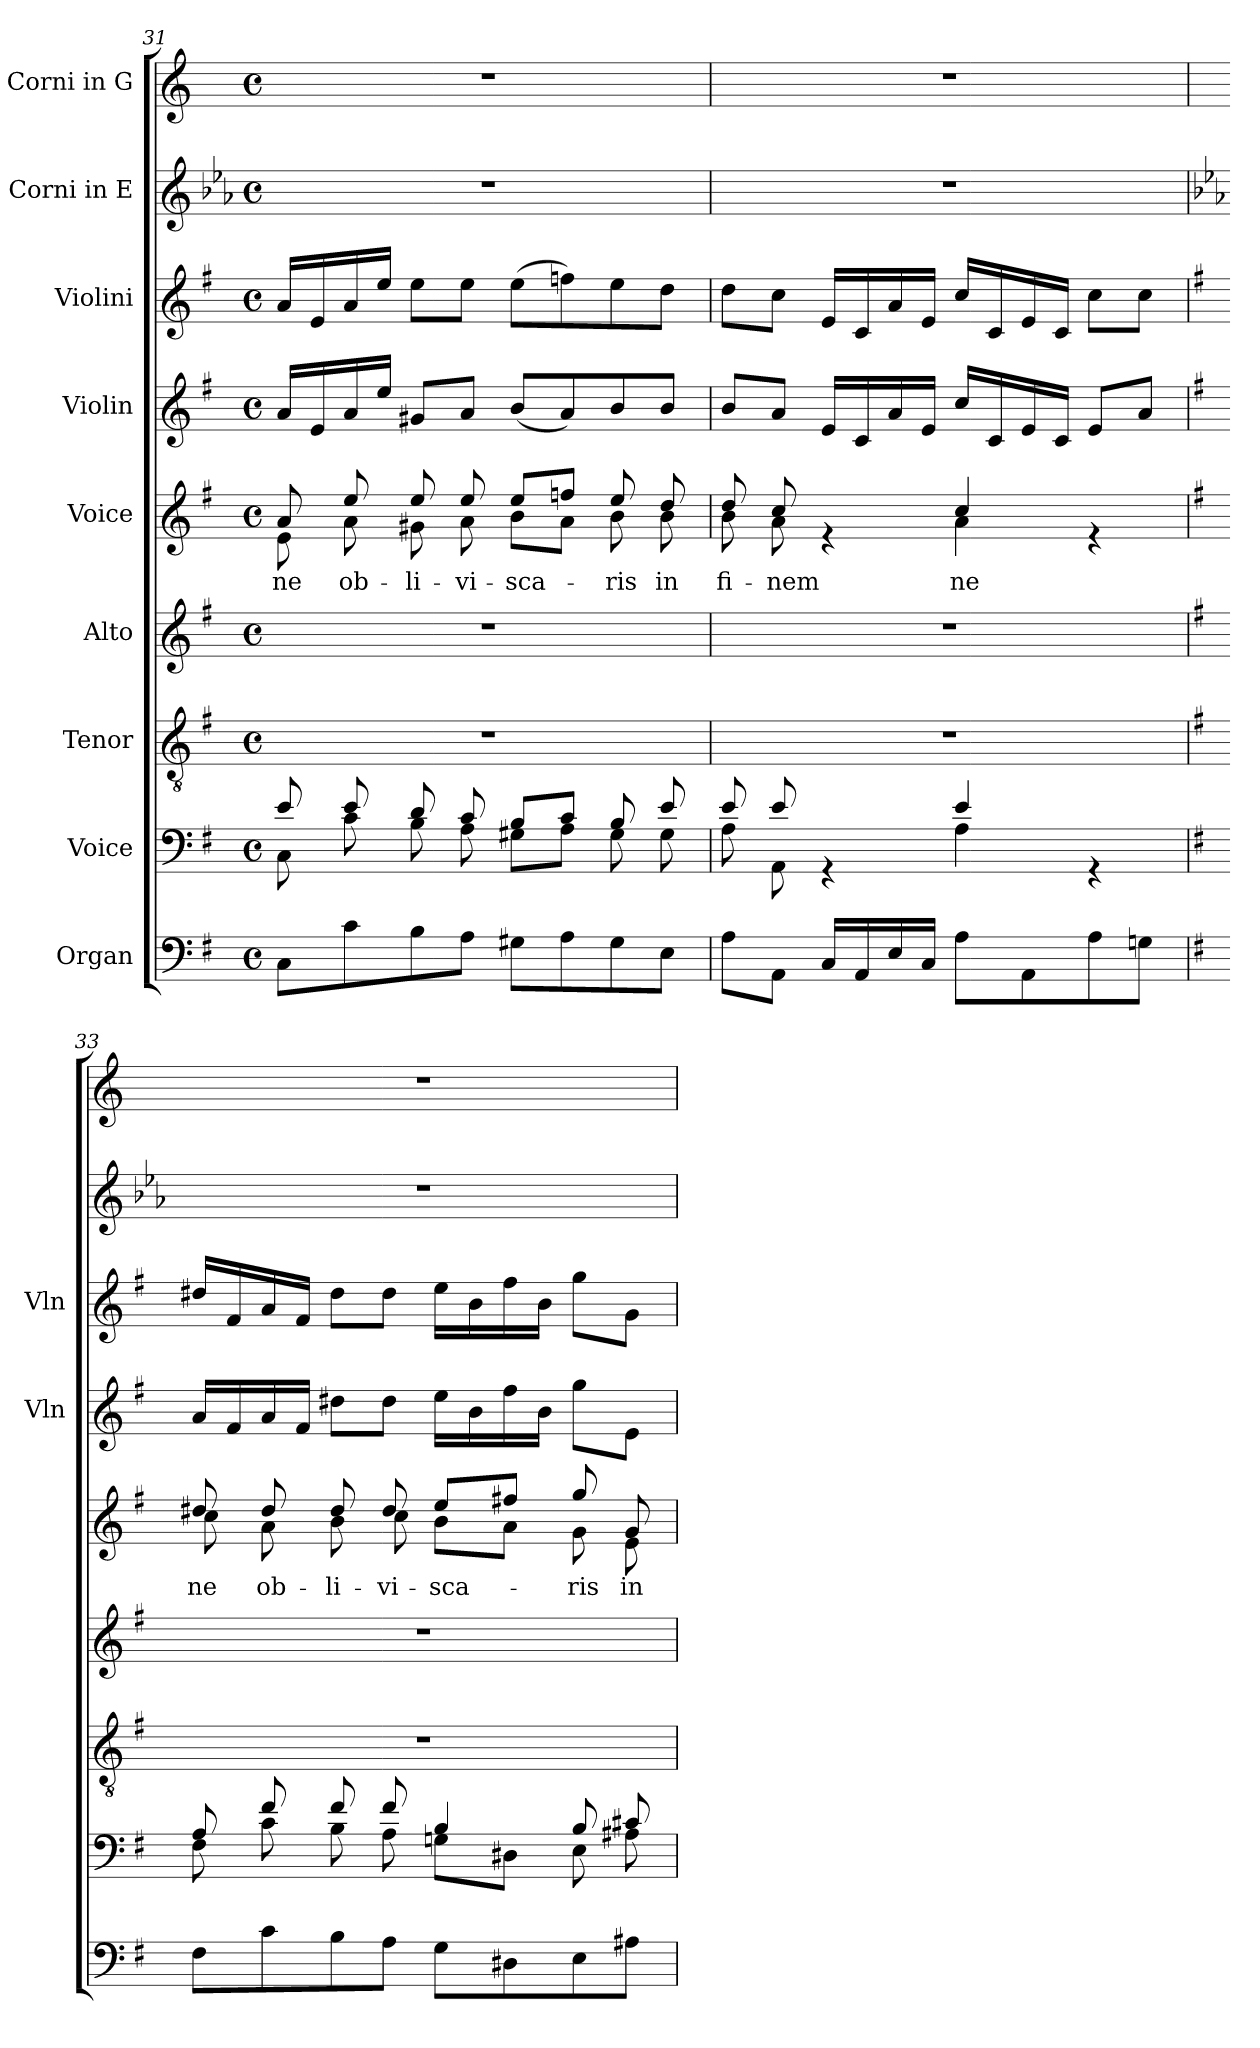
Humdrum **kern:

**kern	**kern	**kern	**kern	**kern	**text	**kern	**kern	**kern	**kern
*part9	*part8	*part7	*part6	*part5	*part5	*part4	*part3	*part2	*part1
*staff9	*staff8	*staff7	*staff6	*staff5	*staff5	*staff4	*staff3	*staff2	*staff1
*I"Organ	*I"Voice	*I"Tenor	*I"Alto	*I"Voice	*	*I"Violin	*I"Violini	*I"Corni in E	*I"Corni in G
*	*	*	*	*	*	*I'Vln	*I'Vln	*	*
*clefF4	*clefF4	*clefGv2	*clefG2	*clefG2	*	*clefG2	*clefG2	*clefG2	*clefG2
*	*	*	*	*	*	*	*	*ITrd5c8	*ITrd3c5
*k[f#]	*k[f#]	*k[f#]	*k[f#]	*k[f#]	*	*k[f#]	*k[f#]	*k[f#]	*k[f#]
*M4/4	*M4/4	*M4/4	*M4/4	*M4/4	*	*M4/4	*M4/4	*M4/4	*M4/4
*met(c)	*met(c)	*met(c)	*met(c)	*met(c)	*	*met(c)	*met(c)	*met(c)	*met(c)
=31	=31	=31	=31	=31	=31	=31	=31	=31	=31
*	*^	*	*	*	*	*	*	*	*
!	!	!	!	!	!	!LO:LY:b	!	!	!	!
*	*	*	*	*	*^	*	*	*	*	*
8C\L	8e/	8C\	1r	1r	8a/	8e\	ne	16a/LL	16a/LL	1r	1r
.	.	.	.	.	.	.	.	16e/	16e/	.	.
!	!	!	!	!	!	!	!LO:LY:b	!	!	!	!
8c\	8e/	8c\	.	.	8ee/	8a\	ob-	16a/	16a/	.	.
.	.	.	.	.	.	.	.	16ee/JJ	16ee/JJ	.	.
!	!	!	!	!	!	!	!LO:LY:b	!	!	!	!
8B\	8d/	8B\	.	.	8ee/	8g#X\	-li-	8g#X/L	8ee\L	.	.
!	!	!	!	!	!	!	!LO:LY:b	!	!	!	!
8A\J	8c/	8A\	.	.	8ee/	8a\	-vi-	8a/J	8ee\J	.	.
!	!	!	!	!	!	!	!LO:LY:b	!	!	!	!
8G#X\L	8B/L	8G#X\L	.	.	8ee/L	8b\L	-sca-	(8b/L	(8ee\L	.	.
8A\	8c/J	8A\J	.	.	8ffn/J	8a\J	.	8a/)	8ffn\)	.	.
!	!	!	!	!	!	!	!LO:LY:b	!	!	!	!
8G#\	8B/	8G#\	.	.	8ee/	8b\	-ris	8b/	8ee\	.	.
!	!	!	!	!	!	!	!LO:LY:b	!	!	!	!
8E\J	8e/	8G#\	.	.	8dd/	8b\	in	8b/J	8dd\J	.	.
=32	=32	=32	=32	=32	=32	=32	=32	=32	=32	=32	=32
!	!	!	!	!	!	!	!LO:LY:b	!	!	!	!
8A\L	8e/	8A\	1r	1r	8dd/	8b\	fi-	8b/L	8dd\L	1r	1r
!	!	!	!	!	!	!	!LO:LY:b	!	!	!	!
8AA\J	8e/	8AA\	.	.	8cc/	8a\	-nem	8a/J	8cc\J	.	.
16C/LL	4rGG	4ryy	.	.	4re	4ryy	.	16e/LL	16e/LL	.	.
16AA/	.	.	.	.	.	.	.	16c/	16c/	.	.
16E/	.	.	.	.	.	.	.	16a/	16a/	.	.
16C/JJ	.	.	.	.	.	.	.	16e/JJ	16e/JJ	.	.
!	!	!	!	!	!	!	!LO:LY:b	!	!	!	!
8A\L	4e/	4A\	.	.	4cc/	4a\	ne	16cc/LL	16cc/LL	.	.
.	.	.	.	.	.	.	.	16c/	16c/	.	.
8AA\	.	.	.	.	.	.	.	16e/	16e/	.	.
.	.	.	.	.	.	.	.	16c/JJ	16c/JJ	.	.
8A\	4rGG	4ryy	.	.	4re	4ryy	.	8e/L	8cc\L	.	.
8Gn\J	.	.	.	.	.	.	.	8a/J	8cc\J	.	.
!!LO:LB:g=z
=33	=33	=33	=33	=33	=33	=33	=33	=33	=33	=33	=33
*	*	*	*	*	*	*	*	*	*	*k[f#]	*
!	!	!	!	!	!	!	!LO:LY:b	!	!	!	!
8F#\L	8A/	8F#\	1r	1r	8dd#X/	8cc\	ne	16a/LL	16dd#X/LL	1r	1r
.	.	.	.	.	.	.	.	16f#/	16f#/	.	.
!	!	!	!	!	!	!	!LO:LY:b	!	!	!	!
8c\	8f#/	8c\	.	.	8dd#/	8a\	ob-	16a/	16a/	.	.
.	.	.	.	.	.	.	.	16f#/JJ	16f#/JJ	.	.
!	!	!	!	!	!	!	!LO:LY:b	!	!	!	!
8B\	8f#/	8B\	.	.	8dd#/	8b\	-li-	8dd#X\L	8dd#\L	.	.
!	!	!	!	!	!	!	!LO:LY:b	!	!	!	!
8A\J	8f#/	8A\	.	.	8dd#/	8cc\	-vi-	8dd#\J	8dd#\J	.	.
!	!	!	!	!	!	!	!LO:LY:b	!	!	!	!
8G\L	4B/	8Gn\L	.	.	8ee/L	8b\L	-sca-	16ee\LL	16ee\LL	.	.
.	.	.	.	.	.	.	.	16b\	16b\	.	.
8D#X\	.	8D#X\J	.	.	8ff#X/J	8a\J	.	16ff#\	16ff#\	.	.
.	.	.	.	.	.	.	.	16b\JJ	16b\JJ	.	.
!	!	!	!	!	!	!	!LO:LY:b	!	!	!	!
8E\	8B/	8E\	.	.	8gg/	8g\	-ris	8gg\L	8gg\L	.	.
!	!	!	!	!	!	!	!LO:LY:b	!	!	!	!
8A#X\J	8c#X/	8A#X\	.	.	8g/	8e\	in	8e\J	8g\J	.	.
*	*v	*v	*	*	*v	*v	*	*	*	*	*
=	=	=	=	=	=	=	=	=	=
*-	*-	*-	*-	*-	*-	*-	*-	*-	*-
